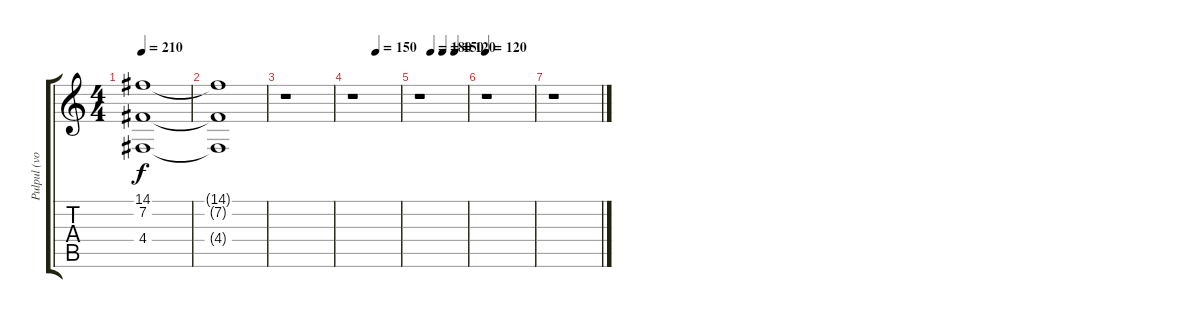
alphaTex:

\track ("Pulpul (voice)" "Pulpul (vo") {instrument cello}
\staff {score tabs}
\tuning (E4 B3 G3 D3 A2 E2) {hide}
\ts (4 4)
\tempo 210
\clef g2
\ks c
(14.1{t} 7.2{t} 4.4{t}).1{dy f} |
(14.1{t} 7.2{t} 4.4{t}).1 |
r.1 |
\tempo (150 0.5)
r.1 |
\tempo (180 0.25)
\tempo (150 0.5)
\tempo (120 0.75)
r.1 |
\tempo 120
r.1 |
r.1
